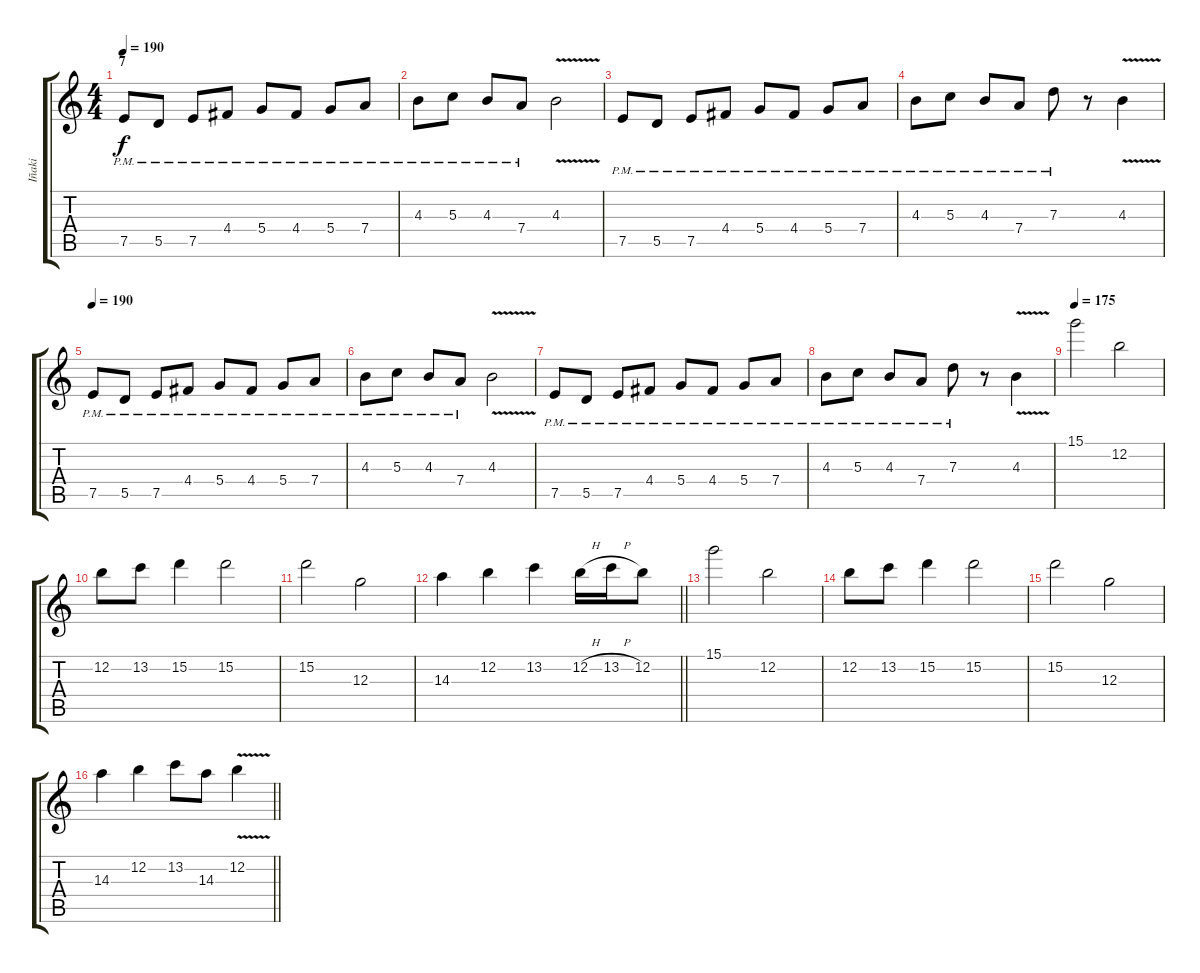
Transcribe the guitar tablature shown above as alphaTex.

\track ("Iñaki" "Iñaki") {instrument electricguitarjazz}
\staff {score tabs}
\tuning (E4 B3 G3 D3 A2 E2) {hide}
\ts (4 4)
\section ("" "7")
\tempo 310
\tempo 190
\clef g2
\ks c
7.5{pm}.8{dy f volume 11 instrument overdrivenguitar} 5.5{pm}.8 7.5{pm}.8 4.4{pm}.8 5.4{pm}.8 4.4{pm}.8 5.4{pm}.8 7.4{pm}.8 |
4.3{pm}.8 5.3{pm}.8 4.3{pm}.8 7.4{pm}.8 4.3{v}.2 |
7.5{pm}.8 5.5{pm}.8 7.5{pm}.8 4.4{pm}.8 5.4{pm}.8 4.4{pm}.8 5.4{pm}.8 7.4{pm}.8 |
4.3{pm}.8 5.3{pm}.8 4.3{pm}.8 7.4{pm}.8 7.3{pm}.8 r.8 4.3{v}.4 |
\tempo 190
7.5{pm}.8{volume 11 instrument overdrivenguitar} 5.5{pm}.8 7.5{pm}.8 4.4{pm}.8 5.4{pm}.8 4.4{pm}.8 5.4{pm}.8 7.4{pm}.8 |
4.3{pm}.8 5.3{pm}.8 4.3{pm}.8 7.4{pm}.8 4.3{v}.2 |
7.5{pm}.8 5.5{pm}.8 7.5{pm}.8 4.4{pm}.8 5.4{pm}.8 4.4{pm}.8 5.4{pm}.8 7.4{pm}.8 |
4.3{pm}.8 5.3{pm}.8 4.3{pm}.8 7.4{pm}.8 7.3{pm}.8 r.8 4.3{v}.4 |
\tempo 175
15.1.2 12.2.2 |
12.2.8 13.2.8 15.2.4 15.2.2 |
15.2.2 12.3.2 |
\barLineRight lightlight
14.3.4 12.2.4 13.2.4 12.2{h}.16 13.2{h}.16 12.2.8 |
15.1.2 12.2.2 |
12.2.8 13.2.8 15.2.4 15.2.2 |
15.2.2 12.3.2 |
\barLineRight lightlight
14.3.4 12.2.4 13.2.8 14.3.8 12.2{v}.4
